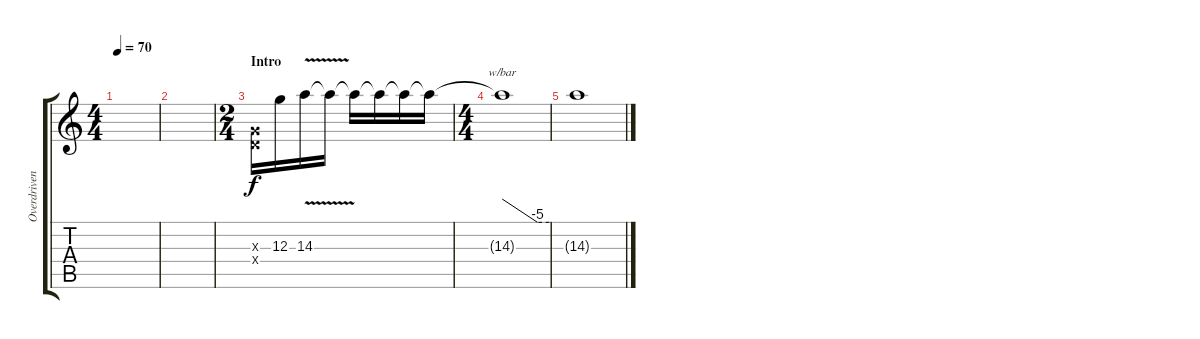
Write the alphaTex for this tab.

\track ("Overdriven Guitar" "Overdriven") {instrument overdrivenguitar}
\staff {score tabs}
\tuning (E4 B3 G3 D3 A2 E2) {hide}
\ts (4 4)
\tempo 70
\clef g2
\ks c
|
|
\ts (2 4)
\section ("" "Intro")
(0.3{x} 0.4{x}).16 12.3.16 14.3{v}.16 14.3{t}.16 14.3{t}.16 14.3{t}.16 14.3{t}.16 14.3{t}.16 |
\ts (4 4)
14.3{t}.1{tbe (custom default 0 0 45 -20 60 -20) volume 0} |
14.3{t}.1
